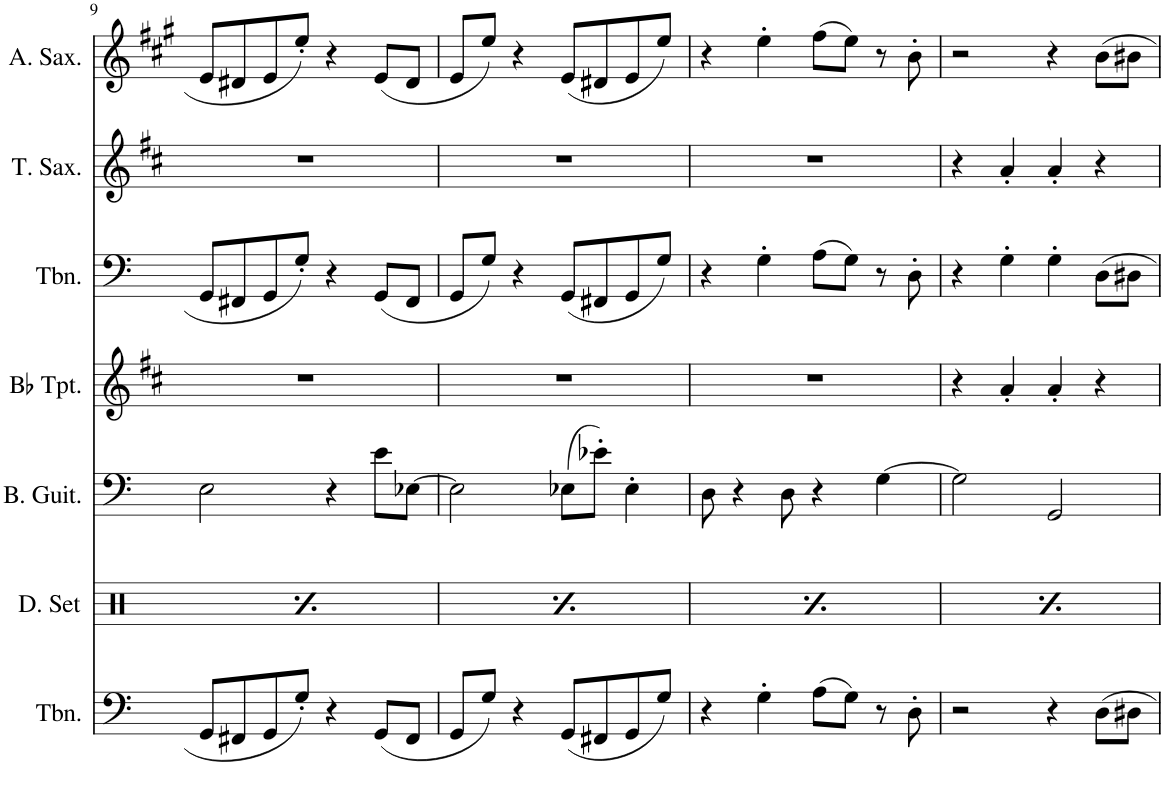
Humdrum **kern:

**kern	**kern	**kern	**kern	**kern	**kern	**kern
*part7	*part6	*part5	*part4	*part3	*part2	*part1
*staff7	*staff6	*staff5	*staff4	*staff3	*staff2	*staff1
*I"Trombone	*I"Drumset	*I"Bass Guitar	*I"Bb Trumpet	*I"Trombone	*I"Tenor Saxophone	*I"Alto Saxophone
*I'Tbn.	*I'D. Set	*I'B. Guit.	*I'Bb Tpt.	*I'Tbn.	*I'T. Sax.	*I'A. Sax.
!!LO:PB:g=z
*clefF4	*clefX	*clefF4	*clefG2	*clefF4	*clefG2	*clefG2
*	*	*Trd7c12	*Trd1c2	*	*Trd8c14	*Trd5c9
*k[]	*k[]	*k[]	*k[f#c#]	*k[]	*k[f#c#]	*k[f#c#g#]
*M2/2	*M2/2	*M2/2	*M2/2	*M2/2	*M2/2	*M2/2
*met(c|)	*met(c|)	*met(c|)	*met(c|)	*met(c|)	*met(c|)	*met(c|)
=9	=9	=9	=9	=9	=9	=9
*	*^	*	*	*	*	*
8GG/L	4Ree/	4Rf\	2E\	1r	8GG/L	1r	8e/L
8FF#X/	.	.	.	.	8FF#X/	.	8d#X/
8GG/	4Rdd/	4Rf\	.	.	8GG/	.	8e/
8G'/J	.	.	.	.	8G'/J	.	8ee'/J
4r	4Rcc/	4Rf\	4r	.	4r	.	4r
(8GG/L	8Rgg/L	4Rf\	8e\L	.	(8GG/L	.	(8e/L
8FF#/J	8Rgg/J	.	[8E-X\J	.	8FF#/J	.	8d#/J
=10	=10	=10	=10	=10	=10	=10	=10
8GG/L	4Ree/	4Rf\	2E-\]	1r	8GG/L	1r	8e/L
8G/J)	.	.	.	.	8G/J)	.	8ee/J)
4r	4Rdd/	4Rf\	.	.	4r	.	4r
(8GG/L	4Rcc/	4Rf\	(8E-X\L	.	(8GG/L	.	(8e/L
8FF#X/	.	.	8e-X'\J)	.	8FF#X/	.	8d#X/
8GG/	8Rgg/L	4Rf\	4E-'\	.	8GG/	.	8e/
8G/J)	8Rgg/J	.	.	.	8G/J)	.	8ee/J)
=11	=11	=11	=11	=11	=11	=11	=11
4r	4Ree/	4Rf\	8D\	1r	4r	1r	4r
.	.	.	4r	.	.	.	.
4G'\	4Rdd/	4Rf\	.	.	4G'\	.	4ee'\
.	.	.	8D\	.	.	.	.
(8A\L	4Rcc/	4Rf\	4r	.	(8A\L	.	(8ff#\L
8G\J)	.	.	.	.	8G\J)	.	8ee\J)
8r	8Rgg/L	4Rf\	[4G\	.	8r	.	8r
8D'\	8Rgg/J	.	.	.	8D'\	.	8b'\
=12	=12	=12	=12	=12	=12	=12	=12
2r	4Ree/	4Rf\	2G\]	4r	4r	4r	2r
.	4Rdd/	4Rf\	.	4a'/	4G'\	4a'/	.
4r	4Rcc/	4Rf\	2GG/	4a'/	4G'\	4a'/	4r
8D\L	8Rgg/L	4Rf\	.	4r	8D\L	4r	8b\L
8D#X\J	8Rgg/J	.	.	.	8D#X\J	.	8b#X\J
*	*v	*v	*	*	*	*	*
=	=	=	=	=	=	=
*-	*-	*-	*-	*-	*-	*-
